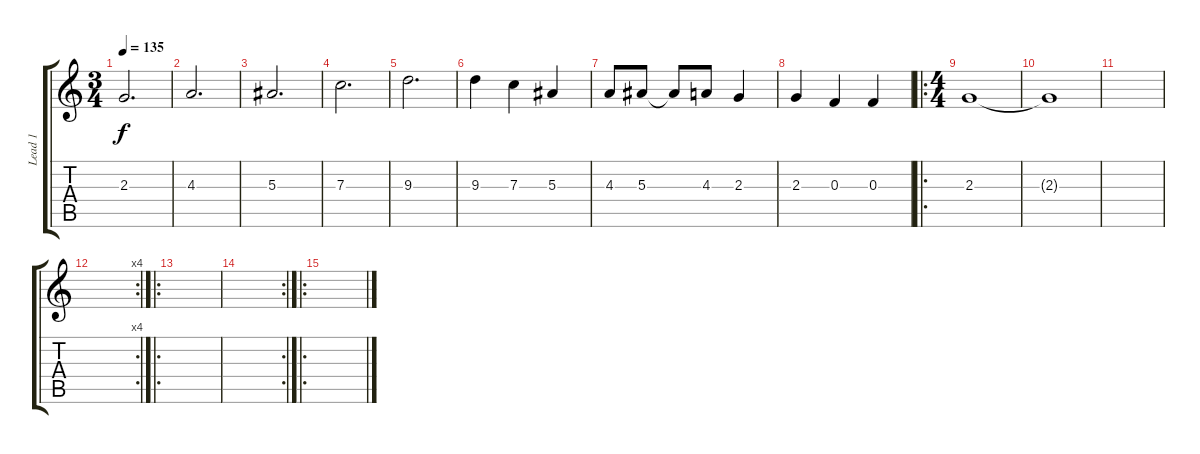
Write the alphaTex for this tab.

\track ("Lead 1" "Lead 1") {instrument distortionguitar}
\staff {score tabs}
\tuning (D4 A3 F3 C3 G2 D2) {hide}
\ts (3 4)
\tempo 135
\clef g2
\ks c
2.3.2{d dy f} |
4.3.2{d} |
5.3.2{d} |
7.3.2{d} |
9.3.2{d} |
9.3.4 7.3.4 5.3.4 |
4.3.8 5.3.8 5.3{t}.8 4.3.8 2.3.4 |
2.3.4 0.3.4 0.3.4 |
\ro
\ts (4 4)
2.3.1{volume 0} |
2.3{t}.1 |
|
\rc 4
|
\ro
|
\rc 2
|
\ro
